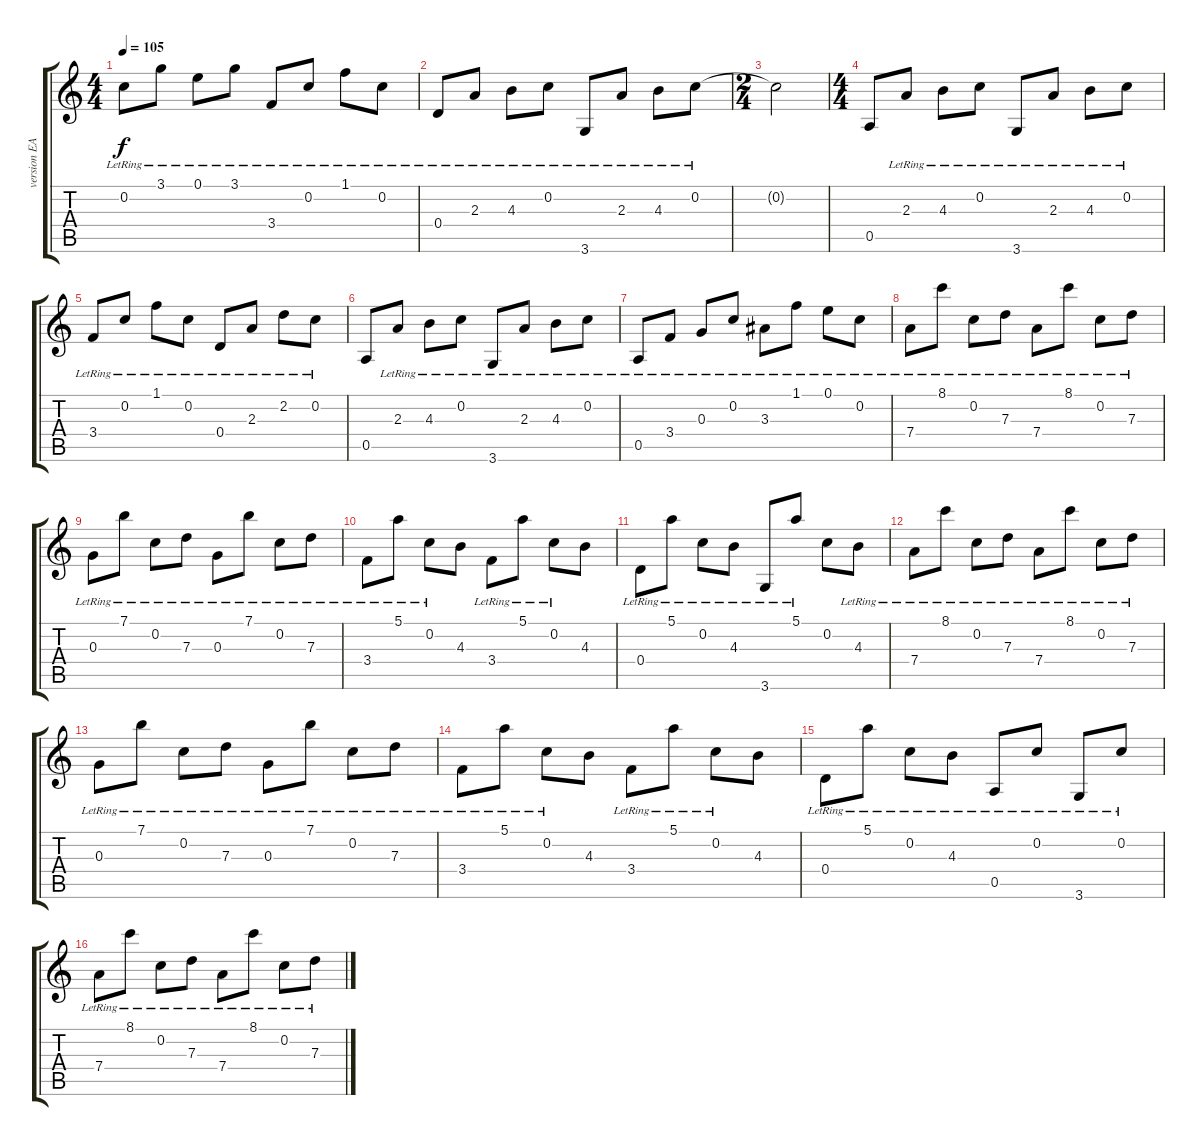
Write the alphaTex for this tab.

\track ("version EADGCE (plus facile , easy)" "version EA") {instrument acousticguitarnylon}
\staff {score tabs}
\tuning (E4 C4 G3 D3 A2 E2) {hide}
\ts (4 4)
\tempo 105
\clef g2
\ks c
0.2{lr}.8{dy f} 3.1{lr}.8 0.1{lr}.8 3.1{lr}.8 3.4{lr}.8 0.2{lr}.8 1.1{lr}.8 0.2{lr}.8 |
0.4{lr}.8 2.3{lr}.8 4.3{lr}.8 0.2{lr}.8 3.6{lr}.8 2.3{lr}.8 4.3{lr}.8 0.2{lr}.8 |
\ts (2 4)
0.2{t}.2 |
\ts (4 4)
0.5.8 2.3{lr}.8 4.3{lr}.8 0.2{lr}.8 3.6{lr}.8 2.3{lr}.8 4.3{lr}.8 0.2{lr}.8 |
3.4{lr}.8 0.2{lr}.8 1.1{lr}.8 0.2{lr}.8 0.4{lr}.8 2.3{lr}.8 2.2{lr}.8 0.2{lr}.8 |
0.5.8 2.3{lr}.8 4.3{lr}.8 0.2{lr}.8 3.6{lr}.8 2.3{lr}.8 4.3{lr}.8 0.2{lr}.8 |
0.5{lr}.8 3.4{lr}.8 0.3{lr}.8 0.2{lr}.8 3.3{lr}.8 1.1{lr}.8 0.1{lr}.8 0.2{lr}.8 |
7.4{lr}.8 8.1{lr}.8 0.2{lr}.8 7.3{lr}.8 7.4{lr}.8 8.1{lr}.8 0.2{lr}.8 7.3{lr}.8 |
0.3{lr}.8 7.1{lr}.8 0.2{lr}.8 7.3{lr}.8 0.3{lr}.8 7.1{lr}.8 0.2{lr}.8 7.3{lr}.8 |
3.4{lr}.8 5.1{lr}.8 0.2{lr}.8 4.3.8 3.4{lr}.8 5.1{lr}.8 0.2{lr}.8 4.3.8 |
0.4{lr}.8 5.1{lr}.8 0.2{lr}.8 4.3{lr}.8 3.6{lr}.8 5.1{lr}.8 0.2.8 4.3{lr}.8 |
7.4{lr}.8 8.1{lr}.8 0.2{lr}.8 7.3{lr}.8 7.4{lr}.8 8.1{lr}.8 0.2{lr}.8 7.3{lr}.8 |
0.3{lr}.8 7.1{lr}.8 0.2{lr}.8 7.3{lr}.8 0.3{lr}.8 7.1{lr}.8 0.2{lr}.8 7.3{lr}.8 |
3.4{lr}.8 5.1{lr}.8 0.2{lr}.8 4.3.8 3.4{lr}.8 5.1{lr}.8 0.2{lr}.8 4.3.8 |
0.4{lr}.8 5.1{lr}.8 0.2{lr}.8 4.3{lr}.8 0.5{lr}.8 0.2{lr}.8 3.6{lr}.8 0.2{lr}.8 |
7.4{lr}.8 8.1{lr}.8 0.2{lr}.8 7.3{lr}.8 7.4{lr}.8 8.1{lr}.8 0.2{lr}.8 7.3{lr}.8
